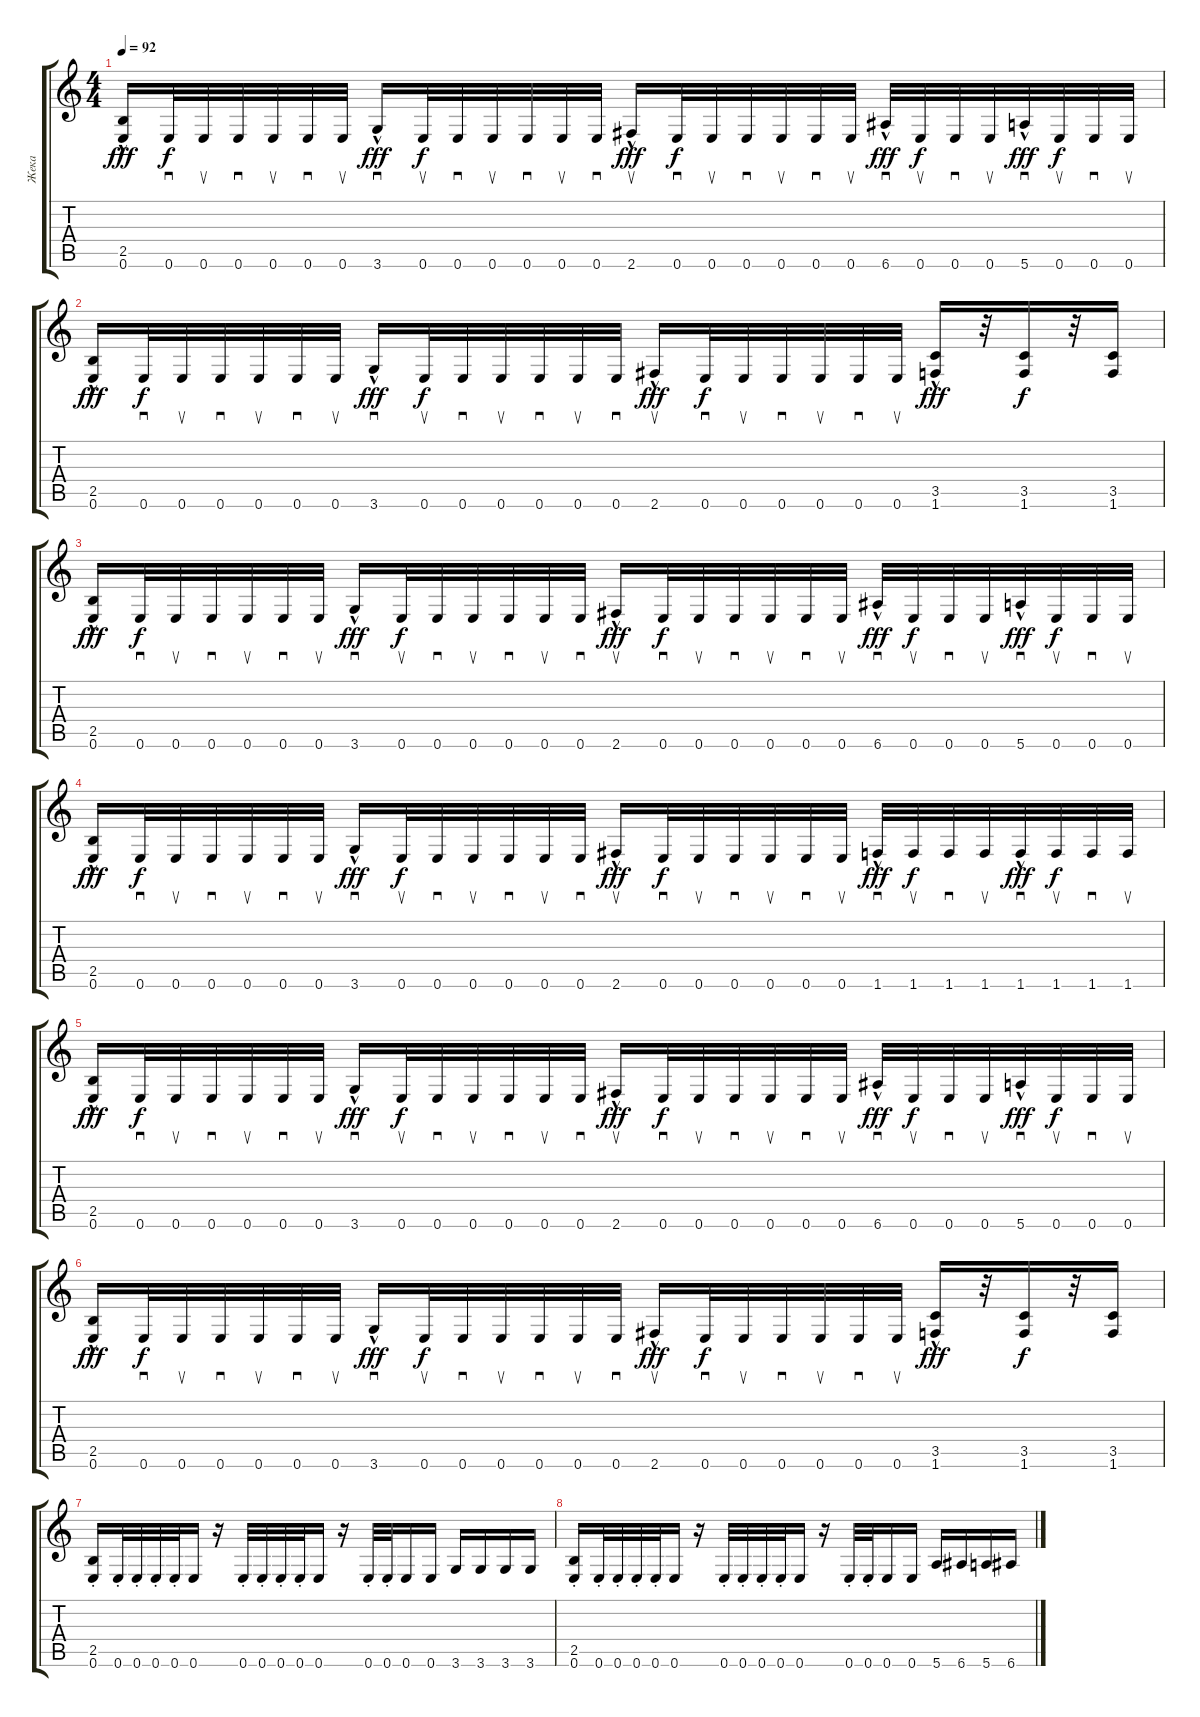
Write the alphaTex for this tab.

\track ("Жека" "Жека") {instrument distortionguitar}
\staff {score tabs}
\tuning (E4 B3 G3 D3 A2 E2) {hide}
\ts (4 4)
\tempo 92
\clef g2
\ks c
(2.5 0.6{hac}).16{dy fff} 0.6.32{sd dy f} 0.6.32{su} 0.6.32{sd} 0.6.32{su} 0.6.32{sd} 0.6.32{su} 3.6{hac}.16{sd dy fff} 0.6.32{su dy f} 0.6.32{sd} 0.6.32{su} 0.6.32{sd} 0.6.32{su} 0.6.32{sd} 2.6{hac}.16{su dy fff} 0.6.32{sd dy f} 0.6.32{su} 0.6.32{sd} 0.6.32{su} 0.6.32{sd} 0.6.32{su} 6.6{hac}.32{sd dy fff} 0.6.32{su dy f} 0.6.32{sd} 0.6.32{su} 5.6{hac}.32{sd dy fff} 0.6.32{su dy f} 0.6.32{sd} 0.6.32{su} |
(2.5 0.6{hac}).16{dy fff} 0.6.32{sd dy f} 0.6.32{su} 0.6.32{sd} 0.6.32{su} 0.6.32{sd} 0.6.32{su} 3.6{hac}.16{sd dy fff} 0.6.32{su dy f} 0.6.32{sd} 0.6.32{su} 0.6.32{sd} 0.6.32{su} 0.6.32{sd} 2.6{hac}.16{su dy fff} 0.6.32{sd dy f} 0.6.32{su} 0.6.32{sd} 0.6.32{su} 0.6.32{sd} 0.6.32{su} (3.5 1.6{hac}).16{dy fff} r.32 (3.5 1.6).16{dy f} r.32 (3.5 1.6).16 |
(2.5 0.6{hac}).16{dy fff} 0.6.32{sd dy f} 0.6.32{su} 0.6.32{sd} 0.6.32{su} 0.6.32{sd} 0.6.32{su} 3.6{hac}.16{sd dy fff} 0.6.32{su dy f} 0.6.32{sd} 0.6.32{su} 0.6.32{sd} 0.6.32{su} 0.6.32{sd} 2.6{hac}.16{su dy fff} 0.6.32{sd dy f} 0.6.32{su} 0.6.32{sd} 0.6.32{su} 0.6.32{sd} 0.6.32{su} 6.6{hac}.32{sd dy fff} 0.6.32{su dy f} 0.6.32{sd} 0.6.32{su} 5.6{hac}.32{sd dy fff} 0.6.32{su dy f} 0.6.32{sd} 0.6.32{su} |
(2.5 0.6{hac}).16{dy fff} 0.6.32{sd dy f} 0.6.32{su} 0.6.32{sd} 0.6.32{su} 0.6.32{sd} 0.6.32{su} 3.6{hac}.16{sd dy fff} 0.6.32{su dy f} 0.6.32{sd} 0.6.32{su} 0.6.32{sd} 0.6.32{su} 0.6.32{sd} 2.6{hac}.16{su dy fff} 0.6.32{sd dy f} 0.6.32{su} 0.6.32{sd} 0.6.32{su} 0.6.32{sd} 0.6.32{su} 1.6{hac}.32{sd dy fff} 1.6.32{su dy f} 1.6.32{sd} 1.6.32{su} 1.6{hac}.32{sd dy fff} 1.6.32{su dy f} 1.6.32{sd} 1.6.32{su} |
(2.5 0.6{hac}).16{dy fff} 0.6.32{sd dy f} 0.6.32{su} 0.6.32{sd} 0.6.32{su} 0.6.32{sd} 0.6.32{su} 3.6{hac}.16{sd dy fff} 0.6.32{su dy f} 0.6.32{sd} 0.6.32{su} 0.6.32{sd} 0.6.32{su} 0.6.32{sd} 2.6{hac}.16{su dy fff} 0.6.32{sd dy f} 0.6.32{su} 0.6.32{sd} 0.6.32{su} 0.6.32{sd} 0.6.32{su} 6.6{hac}.32{sd dy fff} 0.6.32{su dy f} 0.6.32{sd} 0.6.32{su} 5.6{hac}.32{sd dy fff} 0.6.32{su dy f} 0.6.32{sd} 0.6.32{su} |
(2.5 0.6{hac}).16{dy fff} 0.6.32{sd dy f} 0.6.32{su} 0.6.32{sd} 0.6.32{su} 0.6.32{sd} 0.6.32{su} 3.6{hac}.16{sd dy fff} 0.6.32{su dy f} 0.6.32{sd} 0.6.32{su} 0.6.32{sd} 0.6.32{su} 0.6.32{sd} 2.6{hac}.16{su dy fff} 0.6.32{sd dy f} 0.6.32{su} 0.6.32{sd} 0.6.32{su} 0.6.32{sd} 0.6.32{su} (3.5 1.6{hac}).16{dy fff} r.32 (3.5 1.6).16{dy f} r.32 (3.5 1.6).16 |
(2.5{st} 0.6{st}).16 0.6{st}.32 0.6{st}.32 0.6{st}.32 0.6{st}.32 0.6.16 r.16 0.6{st}.32 0.6{st}.32 0.6{st}.32 0.6{st}.32 0.6.16 r.16 0.6{st}.32 0.6{st}.32 0.6.16 0.6.16 3.6.16 3.6.16 3.6.16 3.6.16 |
(2.5{st} 0.6{st}).16 0.6{st}.32 0.6{st}.32 0.6{st}.32 0.6{st}.32 0.6.16 r.16 0.6{st}.32 0.6{st}.32 0.6{st}.32 0.6{st}.32 0.6.16 r.16 0.6{st}.32 0.6{st}.32 0.6.16 0.6.16 5.6.16 6.6.16 5.6.16 6.6.16
